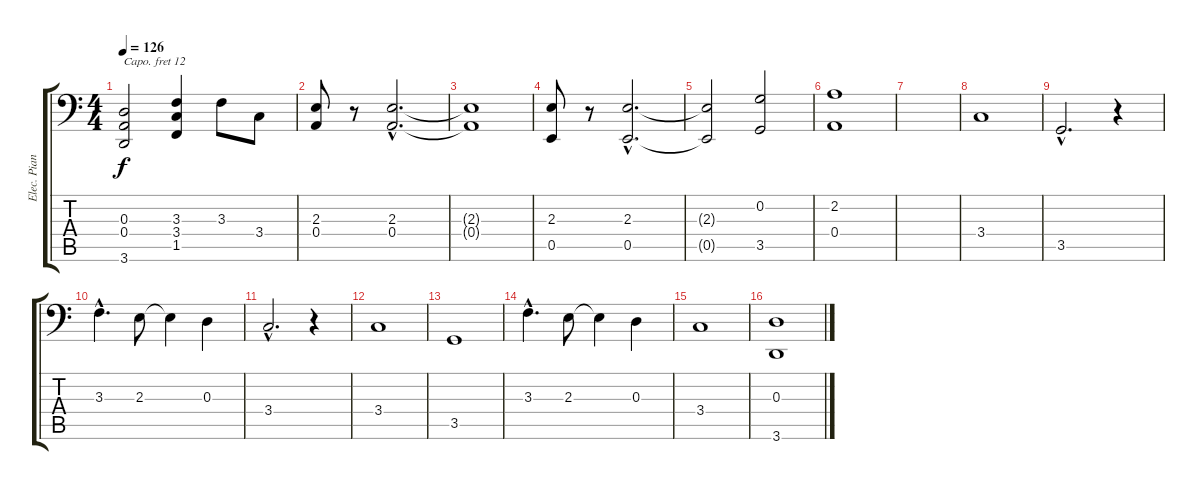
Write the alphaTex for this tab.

\track ("Elec. Piano (Left Hand)" "Elec. Pian") {instrument electricgrandpiano}
\staff {score tabs}
\capo 12
\tuning (C3 G2 D2 A1 E1 B0) {hide}
\ts (4 4)
\tempo 126
\clef f4
\ks c
(0.3{t} 0.4{t} 3.6{t}).2{dy f} (3.3 3.4 1.5).4 3.3.8 3.4.8 |
(2.3 0.4).8 r.8 (2.3{hac} 0.4{hac}).2{d} |
(2.3{t} 0.4{t}).1 |
(2.3 0.5).8 r.8 (2.3{hac} 0.5{hac}).2{d} |
(2.3{t} 0.5{t}).2 (0.2 3.5).2 |
(2.2 0.4).1 |
|
3.4.1 |
3.5{hac}.2{d} r.4 |
3.3{hac}.4{d} 2.3.8 2.3{t}.4 0.3.4 |
3.4{hac}.2{d} r.4 |
3.4.1 |
3.5.1 |
3.3{hac}.4{d} 2.3.8 2.3{t}.4 0.3.4 |
3.4.1 |
(0.3 3.6).1
